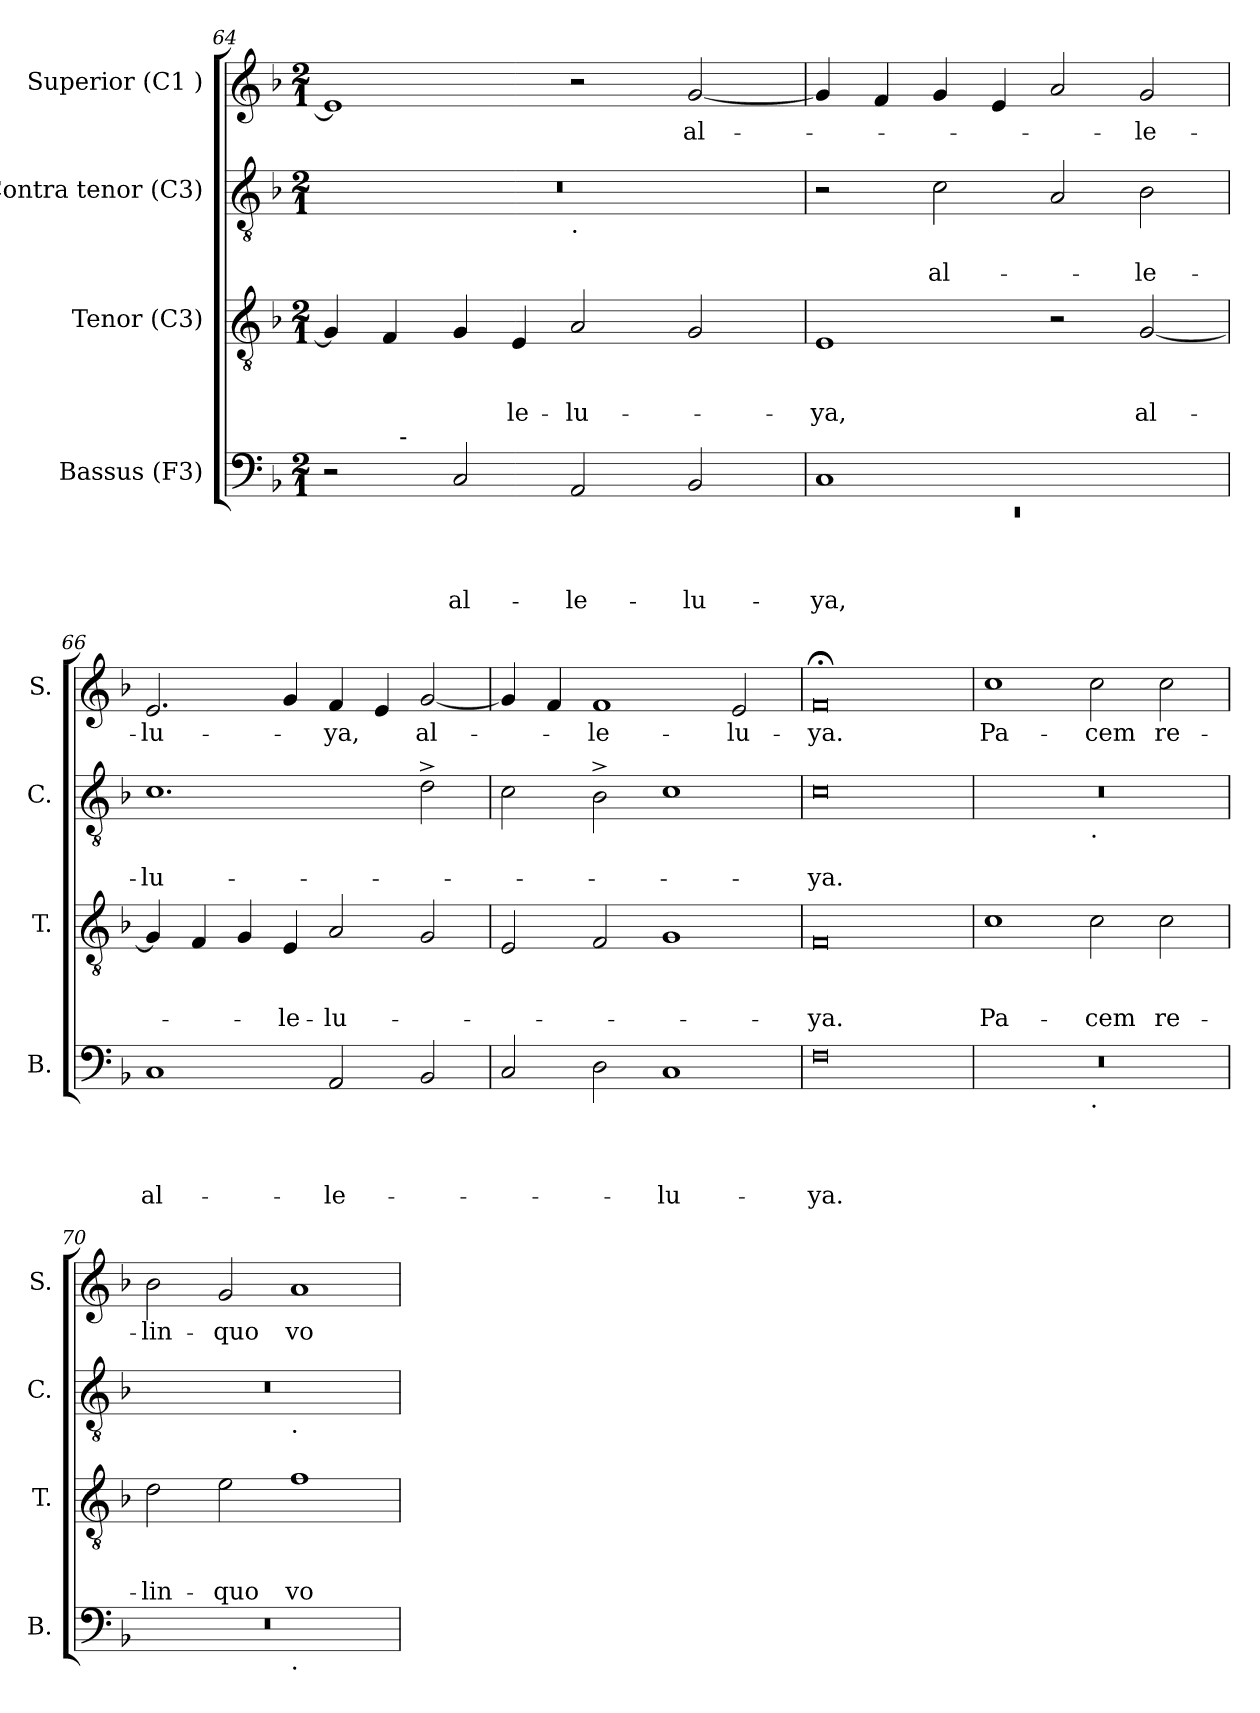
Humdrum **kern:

**kern	**text	**text	**text	**text	**kern	**text	**text	**text	**kern	**text	**text	**kern	**text
*part4	*part4	*part4	*part4	*part4	*part3	*part3	*part3	*part3	*part2	*part2	*part2	*part1	*part1
*staff4	*staff4	*staff4	*staff4	*staff4	*staff3	*staff3	*staff3	*staff3	*staff2	*staff2	*staff2	*staff1	*staff1
*I"Bassus (F3)	*	*	*	*	*I"Tenor (C3)	*	*	*	*I"Contra tenor (C3)	*	*	*I"Superior (C1 )	*
*I'B.	*	*	*	*	*I'T.	*	*	*	*I'C.	*	*	*I'S.	*
!!LO:LB:g=z
*clefF4	*	*	*	*	*clefGv2	*	*	*	*clefGv2	*	*	*clefG2	*
*k[b-]	*	*	*	*	*k[b-]	*	*	*	*k[b-]	*	*	*k[b-]	*
*F:	*	*	*	*	*F:	*	*	*	*F:	*	*	*F:	*
*M2/1	*	*	*	*	*M2/1	*	*	*	*M2/1	*	*	*M2/1	*
=64	=64	=64	=64	=64	=64	=64	=64	=64	=64	=64	=64	=64	=64
*^	*	*	*	*	*	*	*	*	*^	*	*	*	*
2r	4ryy	.	.	.	.	4G/]	.	.	.	0r	1ryy	.	.	1e]	.
.	32ryy	.	.	.	.	4F/	.	.	.	.	.	.	.	.	.
!	!LO:TX:a:t=-	!	!	!	!	!	!	!	!	!	!	!	!	!	!
.	1ryy	.	.	.	.	.	.	.	.	.	.	.	.	.	.
!	!	!	!	!	!LO:LY:b	!	!	!	!	!	!	!	!	!	!
2C/	.	.	.	.	al-	4G/	.	.	.	.	.	.	.	.	.
!	!	!	!	!	!	!	!	!	!LO:LY:b	!	!	!	!	!	!
.	.	.	.	.	.	4E/	.	.	-le-	.	.	.	.	.	.
!	!	!	!	!	!	!	!	!	!	!	!LO:TX:b:t=.	!	!	!	!
!	!	!	!	!	!LO:LY:b	!	!	!	!LO:LY:b	!	!	!	!	!	!
2AA/	.	.	.	.	-le-	2A/	.	.	-lu-	.	1ryy	.	.	2r	.
.	2ryy	.	.	.	.	.	.	.	.	.	.	.	.	.	.
!	!	!	!	!	!LO:LY:b	!	!	!	!	!	!	!	!	!	!LO:LY:b
2BB-/	.	.	.	.	-lu-	2G/	.	.	.	.	.	.	.	[<2g/	al-
.	8..ryy	.	.	.	.	.	.	.	.	.	.	.	.	.	.
=65	=65	=65	=65	=65	=65	=65	=65	=65	=65	=65	=65	=65	=65	=65	=65
!	!LO:N:vis=1	!	!	!	!LO:LY:b	!	!	!	!LO:LY:b	!	!	!	!	!	!
*	*	*	*	*	*	*	*	*	*	*v	*v	*	*	*	*
1C	0rEE	.	.	.	-ya,	1E	.	.	-ya,	2r	.	.	4g/]	.
.	.	.	.	.	.	.	.	.	.	.	.	.	4f/	.
!	!	!	!	!	!	!	!	!	!	!	!	!LO:LY:b	!	!
.	.	.	.	.	.	.	.	.	.	2c\	.	al-	4g/	.
.	.	.	.	.	.	.	.	.	.	.	.	.	4e/	.
1ryy	.	.	.	.	.	2r	.	.	.	2A/	.	.	2a/	.
!	!	!	!	!	!	!	!	!	!LO:LY:b	!	!	!LO:LY:b	!	!LO:LY:b
.	.	.	.	.	.	[<2G/	.	.	al-	2B-\	.	-le-	2g/	-le-
*v	*v	*	*	*	*	*	*	*	*	*	*	*	*	*
=66	=66	=66	=66	=66	=66	=66	=66	=66	=66	=66	=66	=66	=66
!	!	!	!	!LO:LY:b	!	!	!	!	!	!	!LO:LY:b	!	!LO:LY:b
1C	.	.	.	al-	4G/]	.	.	.	1.c	.	-lu-	2.e/	-lu-
.	.	.	.	.	4F/	.	.	.	.	.	.	.	.
.	.	.	.	.	4G/	.	.	.	.	.	.	.	.
!	!	!	!	!	!	!	!	!LO:LY:b	!	!	!	!	!
.	.	.	.	.	4E/	.	.	-le-	.	.	.	4g/	.
!	!	!	!	!LO:LY:b	!	!	!	!LO:LY:b	!	!	!	!	!LO:LY:b
2AA/	.	.	.	-le-	2A/	.	.	-lu-	.	.	.	4f/	-ya,
.	.	.	.	.	.	.	.	.	.	.	.	4e/	.
!	!	!	!	!	!	!	!	!	!	!	!	!	!LO:LY:b
2BB-/	.	.	.	.	2G/	.	.	.	2d^>\	.	.	[<2g/	al-
=67	=67	=67	=67	=67	=67	=67	=67	=67	=67	=67	=67	=67	=67
2C/	.	.	.	.	2E/	.	.	.	2c\	.	.	4g/]	.
.	.	.	.	.	.	.	.	.	.	.	.	4f/	.
!	!	!	!	!	!	!	!	!	!	!	!	!	!LO:LY:b
2D\	.	.	.	.	2F/	.	.	.	2B-^>\	.	.	1f	-le-
!	!	!	!	!LO:LY:b	!	!	!	!	!	!	!	!	!
1C	.	.	.	-lu-	1G	.	.	.	1c	.	.	.	.
!	!	!	!	!	!	!	!	!	!	!	!	!	!LO:LY:b
.	.	.	.	.	.	.	.	.	.	.	.	2e/	-lu-
=68	=68	=68	=68	=68	=68	=68	=68	=68	=68	=68	=68	=68	=68
!	!	!	!	!LO:LY:b	!	!	!	!LO:LY:b	!	!	!LO:LY:b	!	!LO:LY:b
0F	.	.	.	-ya.	0F	.	.	-ya.	0c	.	-ya.	0f;	-ya.
!!LO:LB:g=z
=69	=69	=69	=69	=69	=69	=69	=69	=69	=69	=69	=69	=69	=69
!	!	!	!	!	!	!	!	!LO:LY:b	!	!	!	!	!LO:LY:b
*^	*	*	*	*	*	*	*	*	*^	*	*	*	*
0r	1ryy	.	.	.	.	1c	.	.	Pa-	0r	1ryy	.	.	1cc	Pa-
!	!	!	!	!	!	!	!	!	!	!	!LO:TX:b:t=.	!	!	!	!
!	!LO:TX:b:t=.	!	!	!	!	!	!	!	!	!	!	!	!	!	!
!	!	!	!	!	!	!	!	!	!LO:LY:b	!	!	!	!	!	!LO:LY:b
.	1ryy	.	.	.	.	2c\	.	.	-cem	.	1ryy	.	.	2cc\	-cem
!	!	!	!	!	!	!	!	!	!LO:LY:b	!	!	!	!	!	!LO:LY:b
.	.	.	.	.	.	2c\	.	.	re-	.	.	.	.	2cc\	re-
=70	=70	=70	=70	=70	=70	=70	=70	=70	=70	=70	=70	=70	=70	=70	=70
!	!	!	!	!	!	!	!	!	!LO:LY:b	!	!	!	!	!	!LO:LY:b
0r	1ryy	.	.	.	.	2d\	.	.	-lin-	0r	1ryy	.	.	2b-\	-lin-
!	!	!	!	!	!	!	!	!	!LO:LY:b	!	!	!	!	!	!LO:LY:b
.	.	.	.	.	.	2e\	.	.	-quo	.	.	.	.	2g/	-quo
!	!	!	!	!	!	!	!	!	!	!	!LO:TX:b:t=.	!	!	!	!
!	!LO:TX:b:t=.	!	!	!	!	!	!	!	!	!	!	!	!	!	!
!	!	!	!	!	!	!	!	!	!LO:LY:b	!	!	!	!	!	!LO:LY:b
.	1ryy	.	.	.	.	1f	.	.	vo-	.	1ryy	.	.	1a	vo-
*v	*v	*	*	*	*	*	*	*	*	*v	*v	*	*	*	*
=	=	=	=	=	=	=	=	=	=	=	=	=	=
*-	*-	*-	*-	*-	*-	*-	*-	*-	*-	*-	*-	*-	*-
